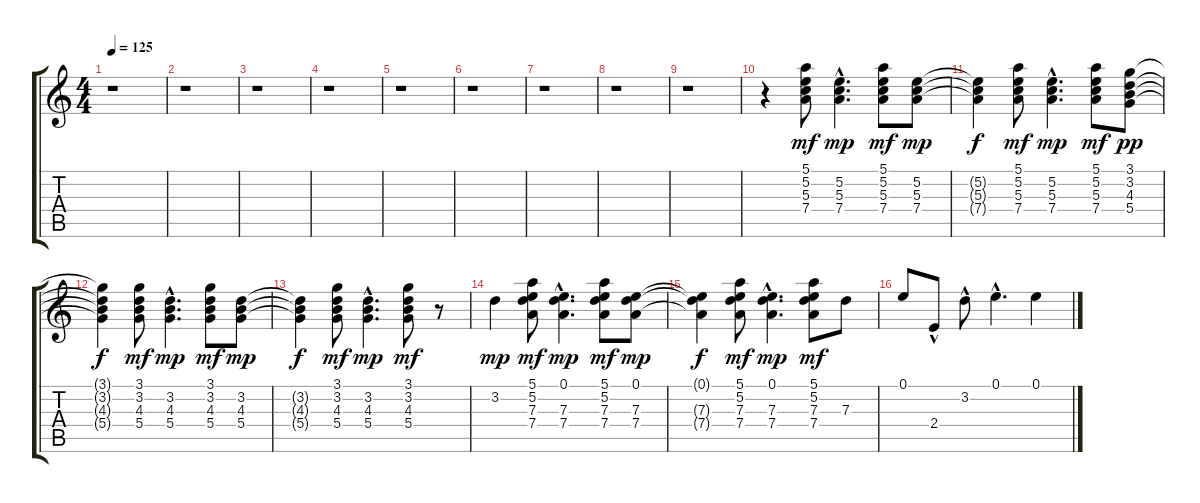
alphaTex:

\track "" {instrument electricguitarclean}
\staff {score tabs}
\tuning (E4 B3 G3 D3 A2 E2) {hide}
\ts (4 4)
\tempo 125
\clef g2
\ks c
r.1{dy mf instrument electricguitarclean} |
r.1 |
r.1 |
r.1 |
r.1 |
r.1 |
r.1 |
r.1 |
r.1 |
r.4 (5.1 5.2 5.3 7.4).8 (5.2{hac} 5.3{hac} 7.4{hac}).4{d dy mp} (5.1 5.2 5.3 7.4).8{dy mf} (5.2 5.3 7.4).8{dy mp} |
(5.2{t} 5.3{t} 7.4{t}).4{dy f} (5.1 5.2 5.3 7.4).8{dy mf} (5.2{hac} 5.3{hac} 7.4{hac}).4{d dy mp} (5.1 5.2 5.3 7.4).8{dy mf} (3.1 3.2 4.3 5.4).8{dy pp} |
(3.1{t} 3.2{t} 4.3{t} 5.4{t}).4{dy f} (3.1 3.2 4.3 5.4).8{dy mf} (3.2{hac} 4.3{hac} 5.4{hac}).4{d dy mp} (3.1 3.2 4.3 5.4).8{dy mf} (3.2 4.3 5.4).8{dy mp} |
(3.2{t} 4.3{t} 5.4{t}).4{dy f} (3.1 3.2 4.3 5.4).8{dy mf} (3.2{hac} 4.3{hac} 5.4{hac}).4{d dy mp} (3.1 3.2 4.3 5.4).8{dy mf} r.8 |
3.2.4{dy mp} (5.1 5.2 7.3 7.4).8{dy mf} (0.1{hac} 7.3{hac} 7.4{hac}).4{d dy mp} (5.1 5.2 7.3 7.4).8{dy mf} (0.1 7.3 7.4).8{dy mp} |
(0.1{t} 7.3{t} 7.4{t}).4{dy f} (5.1 5.2 7.3 7.4).8{dy mf} (0.1{hac} 7.3{hac} 7.4{hac}).4{d dy mp} (5.1 5.2 7.3 7.4).8{dy mf} 7.3.8 |
0.1.8 2.4{hac}.8 3.2{hac}.8 0.1{hac}.4{d} 0.1.4
